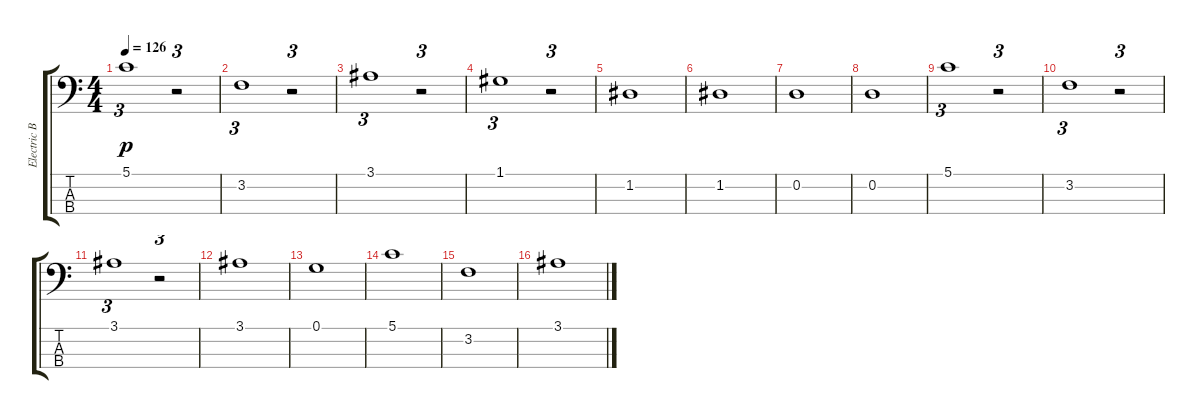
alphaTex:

\track ("Electric Bass" "Electric B") {instrument electricbassfinger}
\staff {score tabs}
\tuning (G2 D2 A1 E1) {hide}
\ts (4 4)
\tempo 126
\clef f4
\ks c
5.1.1{tu (3 2) dy p} r.2{tu (3 2)} |
3.2.1{tu (3 2)} r.2{tu (3 2)} |
3.1.1{tu (3 2)} r.2{tu (3 2)} |
1.1.1{tu (3 2)} r.2{tu (3 2)} |
1.2.1 |
1.2.1 |
0.2.1 |
0.2.1 |
5.1.1{tu (3 2)} r.2{tu (3 2)} |
3.2.1{tu (3 2)} r.2{tu (3 2)} |
3.1.1{tu (3 2)} r.2{tu (3 2)} |
3.1.1 |
0.1.1 |
5.1.1 |
3.2.1 |
3.1.1
